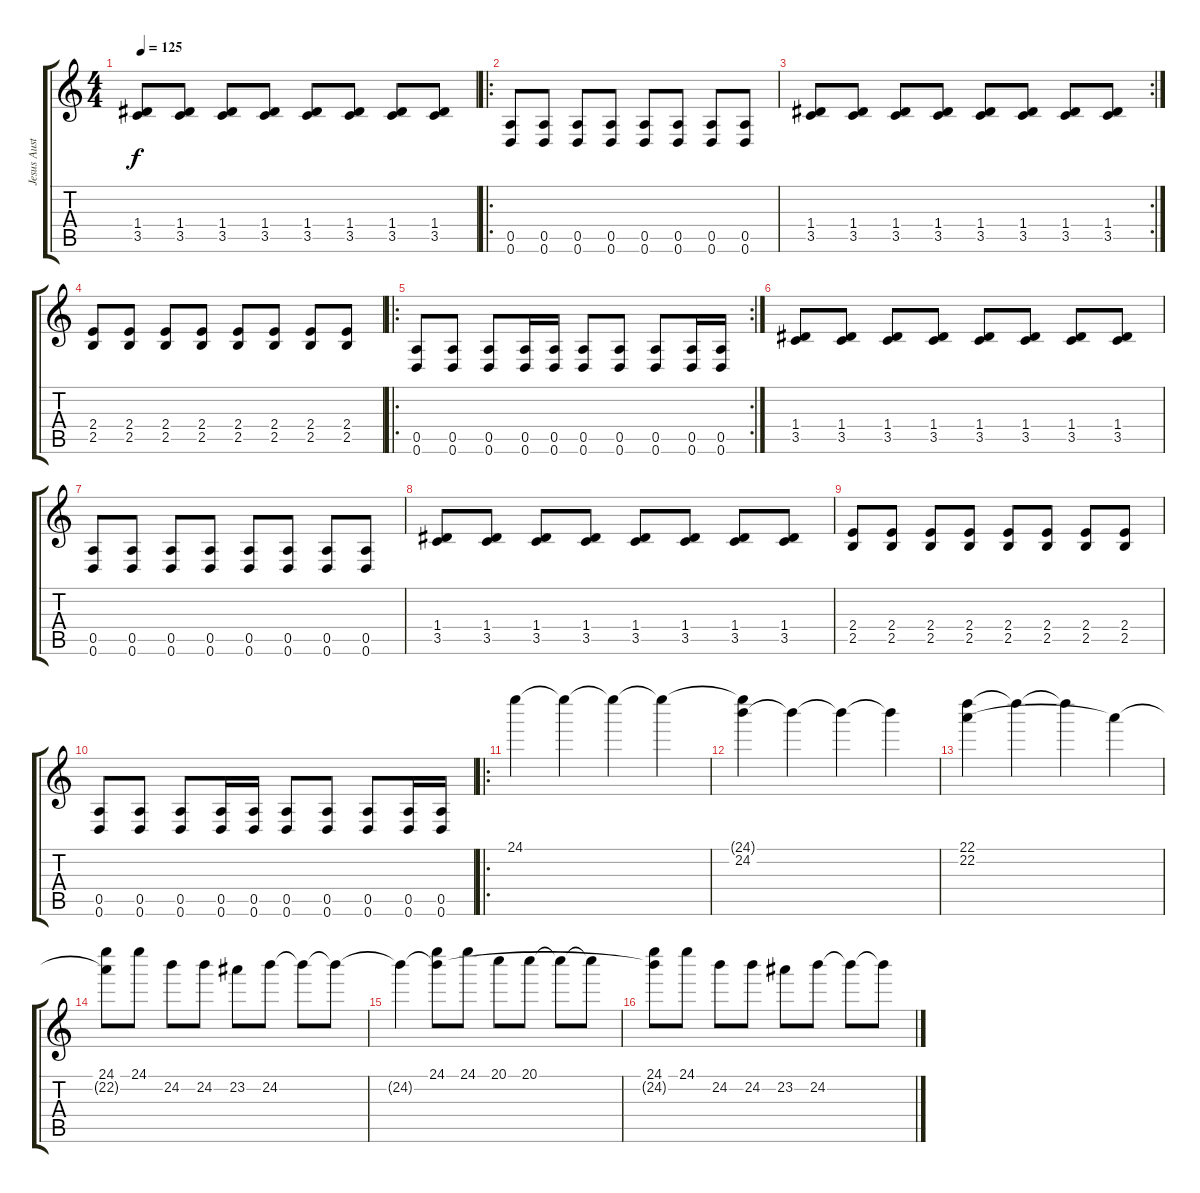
\track ("Jesus Austin" "Jesus Aust") {instrument distortionguitar}
\staff {score tabs}
\tuning (E4 B3 G3 D3 A2 D2) {hide}
\ts (4 4)
\tempo 125
\clef g2
\ks c
(1.4 3.5).8{dy f instrument distortionguitar} (1.4 3.5).8 (1.4 3.5).8 (1.4 3.5).8 (1.4 3.5).8 (1.4 3.5).8 (1.4 3.5).8 (1.4 3.5).8 |
\ro
(0.5 0.6).8 (0.5 0.6).8 (0.5 0.6).8 (0.5 0.6).8 (0.5 0.6).8 (0.5 0.6).8 (0.5 0.6).8 (0.5 0.6).8 |
\rc 2
(1.4 3.5).8 (1.4 3.5).8 (1.4 3.5).8 (1.4 3.5).8 (1.4 3.5).8 (1.4 3.5).8 (1.4 3.5).8 (1.4 3.5).8 |
(2.4 2.5).8 (2.4 2.5).8 (2.4 2.5).8 (2.4 2.5).8 (2.4 2.5).8 (2.4 2.5).8 (2.4 2.5).8 (2.4 2.5).8 |
\ro
\rc 2
(0.5 0.6).8 (0.5 0.6).8 (0.5 0.6).8 (0.5 0.6).16 (0.5 0.6).16 (0.5 0.6).8 (0.5 0.6).8 (0.5 0.6).8 (0.5 0.6).16 (0.5 0.6).16 |
(1.4 3.5).8 (1.4 3.5).8 (1.4 3.5).8 (1.4 3.5).8 (1.4 3.5).8 (1.4 3.5).8 (1.4 3.5).8 (1.4 3.5).8 |
(0.5 0.6).8 (0.5 0.6).8 (0.5 0.6).8 (0.5 0.6).8 (0.5 0.6).8 (0.5 0.6).8 (0.5 0.6).8 (0.5 0.6).8 |
(1.4 3.5).8 (1.4 3.5).8 (1.4 3.5).8 (1.4 3.5).8 (1.4 3.5).8 (1.4 3.5).8 (1.4 3.5).8 (1.4 3.5).8 |
(2.4 2.5).8 (2.4 2.5).8 (2.4 2.5).8 (2.4 2.5).8 (2.4 2.5).8 (2.4 2.5).8 (2.4 2.5).8 (2.4 2.5).8 |
(0.5 0.6).8 (0.5 0.6).8 (0.5 0.6).8 (0.5 0.6).16 (0.5 0.6).16 (0.5 0.6).8 (0.5 0.6).8 (0.5 0.6).8 (0.5 0.6).16 (0.5 0.6).16 |
\ro
24.1.4 24.1{t}.4 24.1{t}.4 24.1{t}.4 |
(24.1{t} 24.2).4 24.2{t}.4 24.2{t}.4 24.2{t}.4 |
(22.1 22.2).4 22.1{t}.4 22.1{t}.4 22.2{t}.4 |
(24.1 22.2{t}).8 24.1.8 24.2.8 24.2.8 23.2.8 24.2.8 24.2{t}.8 24.2{t}.8 |
24.2{t}.4 (24.1 24.2{t}).8 24.1.8 20.1.8 20.1.8 20.1{t}.8 20.1{t}.8 |
(24.1 24.2{t}).8 24.1.8 24.2.8 24.2.8 23.2.8 24.2.8 24.2{t}.8 24.2{t}.8
